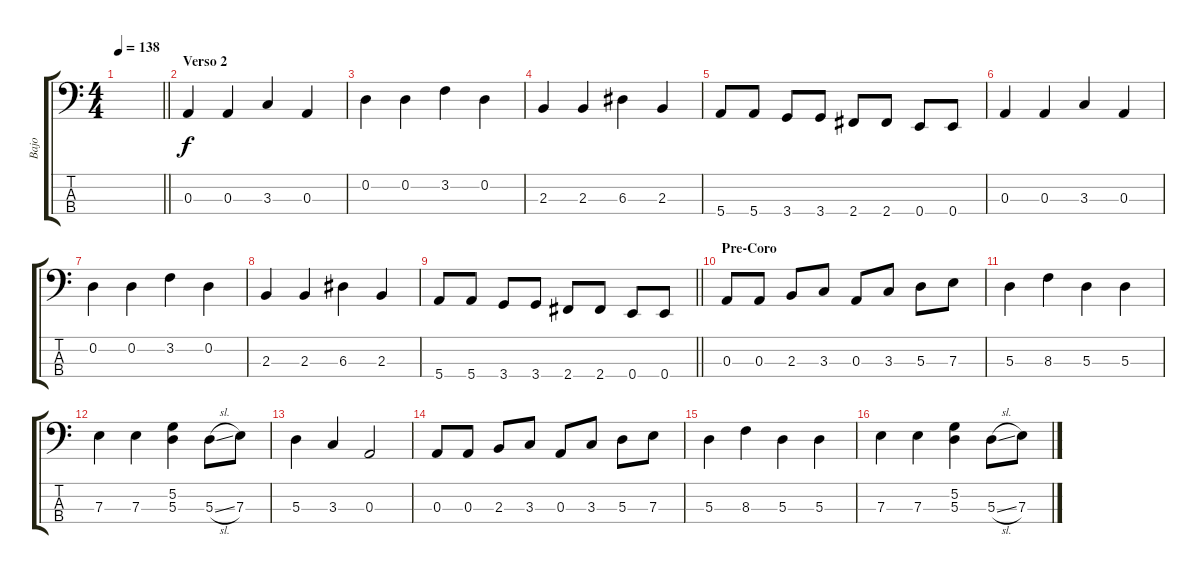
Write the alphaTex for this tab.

\track ("Bajo" "Bajo") {instrument electricbassfinger}
\staff {score tabs}
\tuning (G2 D2 A1 E1) {hide}
\ts (4 4)
\tempo 138
\clef f4
\barLineRight lightlight
\ks c
|
\section ("" "Verso 2")
0.3.4 0.3.4 3.3.4 0.3.4 |
0.2.4 0.2.4 3.2.4 0.2.4 |
2.3.4 2.3.4 6.3.4 2.3.4 |
5.4.8 5.4.8 3.4.8 3.4.8 2.4.8 2.4.8 0.4.8 0.4.8 |
0.3.4 0.3.4 3.3.4 0.3.4 |
0.2.4 0.2.4 3.2.4 0.2.4 |
2.3.4 2.3.4 6.3.4 2.3.4 |
\barLineRight lightlight
5.4.8 5.4.8 3.4.8 3.4.8 2.4.8 2.4.8 0.4.8 0.4.8 |
\section ("" "Pre-Coro")
0.3.8 0.3.8 2.3.8 3.3.8 0.3.8 3.3.8 5.3.8 7.3.8 |
5.3.4 8.3.4 5.3.4 5.3.4 |
7.3.4 7.3.4 (5.2 5.3).4 5.3{sl}.8 7.3.8 |
5.3.4 3.3.4 0.3.2 |
0.3.8 0.3.8 2.3.8 3.3.8 0.3.8 3.3.8 5.3.8 7.3.8 |
5.3.4 8.3.4 5.3.4 5.3.4 |
7.3.4 7.3.4 (5.2 5.3).4 5.3{sl}.8 7.3.8
